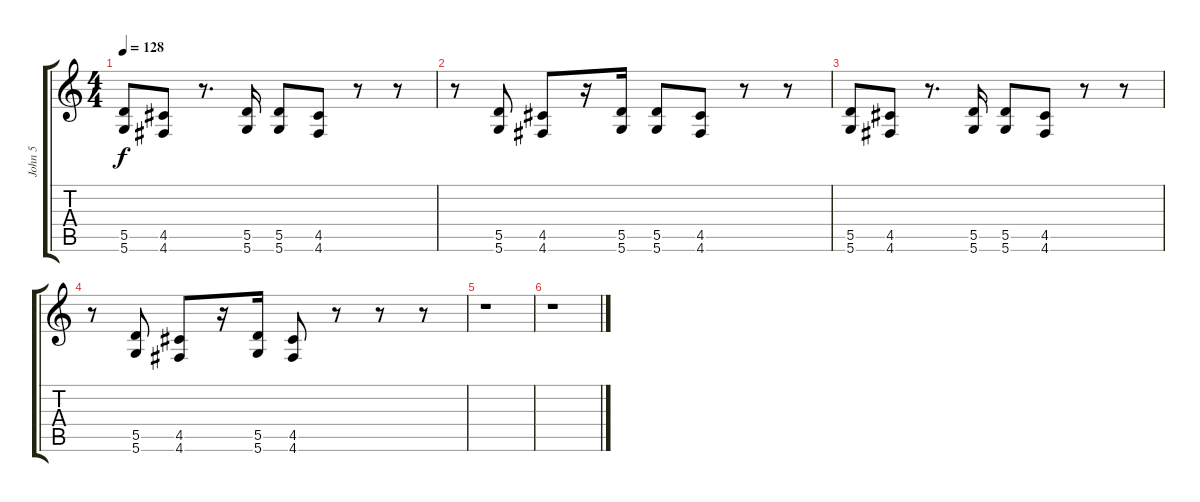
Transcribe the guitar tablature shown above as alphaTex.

\track ("John 5 " "John 5 ") {instrument distortionguitar}
\staff {score tabs}
\tuning (E4 B3 G3 D3 A2 D2) {hide}
\ts (4 4)
\tempo 128
\clef g2
\ks c
(5.5 5.6).8{dy f} (4.5 4.6).8 r.8{d} (5.5 5.6).16 (5.5 5.6).8 (4.5 4.6).8 r.8 r.8 |
r.8 (5.5 5.6).8 (4.5 4.6).8 r.16 (5.5 5.6).16 (5.5 5.6).8 (4.5 4.6).8 r.8 r.8 |
(5.5 5.6).8 (4.5 4.6).8 r.8{d} (5.5 5.6).16 (5.5 5.6).8 (4.5 4.6).8 r.8 r.8 |
r.8 (5.5 5.6).8 (4.5 4.6).8 r.16 (5.5 5.6).16 (4.5 4.6).8 r.8 r.8 r.8 |
r.1 |
r.1
